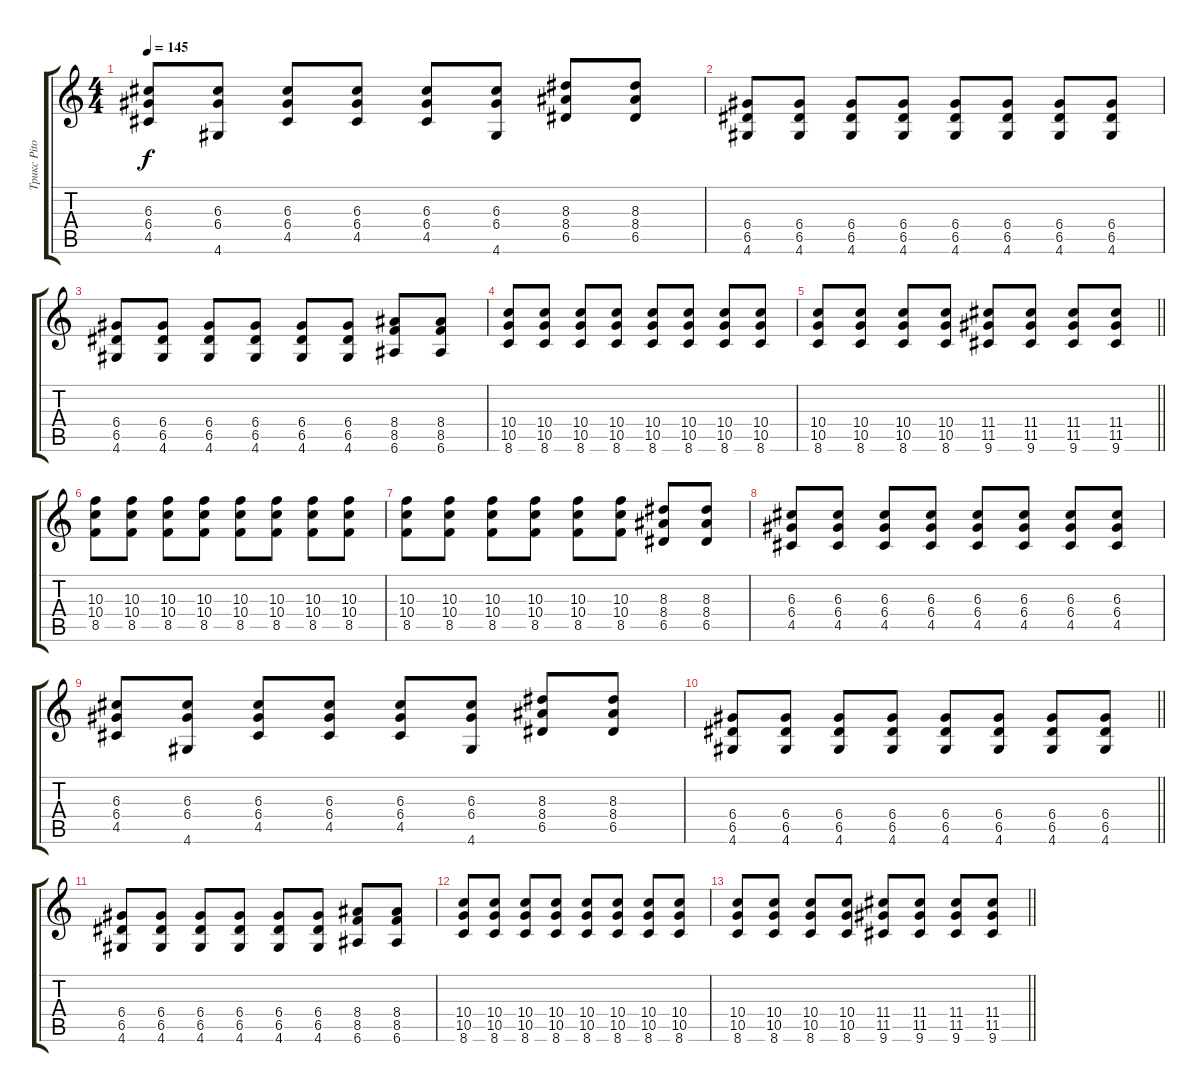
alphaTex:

\track ("Трикс Pitones" "Трикс Pito") {instrument distortionguitar}
\staff {score tabs}
\tuning (E4 B3 G3 D3 A2 E2) {hide}
\ts (4 4)
\tempo 145
\clef g2
\ks c
(6.3 6.4 4.5).8{dy f} (6.3 6.4 4.6).8 (6.3 6.4 4.5).8 (6.3 6.4 4.5).8 (6.3 6.4 4.5).8 (6.3 6.4 4.6).8 (8.3 8.4 6.5).8 (8.3 8.4 6.5).8 |
(6.4 6.5 4.6).8 (6.4 6.5 4.6).8 (6.4 6.5 4.6).8 (6.4 6.5 4.6).8 (6.4 6.5 4.6).8 (6.4 6.5 4.6).8 (6.4 6.5 4.6).8 (6.4 6.5 4.6).8 |
(6.4 6.5 4.6).8 (6.4 6.5 4.6).8 (6.4 6.5 4.6).8 (6.4 6.5 4.6).8 (6.4 6.5 4.6).8 (6.4 6.5 4.6).8 (8.4 8.5 6.6).8 (8.4 8.5 6.6).8 |
(10.4 10.5 8.6).8 (10.4 10.5 8.6).8 (10.4 10.5 8.6).8 (10.4 10.5 8.6).8 (10.4 10.5 8.6).8 (10.4 10.5 8.6).8 (10.4 10.5 8.6).8 (10.4 10.5 8.6).8 |
\barLineRight lightlight
(10.4 10.5 8.6).8 (10.4 10.5 8.6).8 (10.4 10.5 8.6).8 (10.4 10.5 8.6).8 (11.4 11.5 9.6).8 (11.4 11.5 9.6).8 (11.4 11.5 9.6).8 (11.4 11.5 9.6).8 |
(10.3 10.4 8.5).8 (10.3 10.4 8.5).8 (10.3 10.4 8.5).8 (10.3 10.4 8.5).8 (10.3 10.4 8.5).8 (10.3 10.4 8.5).8 (10.3 10.4 8.5).8 (10.3 10.4 8.5).8 |
(10.3 10.4 8.5).8 (10.3 10.4 8.5).8 (10.3 10.4 8.5).8 (10.3 10.4 8.5).8 (10.3 10.4 8.5).8 (10.3 10.4 8.5).8 (8.3 8.4 6.5).8 (8.3 8.4 6.5).8 |
(6.3 6.4 4.5).8 (6.3 6.4 4.5).8 (6.3 6.4 4.5).8 (6.3 6.4 4.5).8 (6.3 6.4 4.5).8 (6.3 6.4 4.5).8 (6.3 6.4 4.5).8 (6.3 6.4 4.5).8 |
(6.3 6.4 4.5).8 (6.3 6.4 4.6).8 (6.3 6.4 4.5).8 (6.3 6.4 4.5).8 (6.3 6.4 4.5).8 (6.3 6.4 4.6).8 (8.3 8.4 6.5).8 (8.3 8.4 6.5).8 |
\barLineRight lightlight
(6.4 6.5 4.6).8 (6.4 6.5 4.6).8 (6.4 6.5 4.6).8 (6.4 6.5 4.6).8 (6.4 6.5 4.6).8 (6.4 6.5 4.6).8 (6.4 6.5 4.6).8 (6.4 6.5 4.6).8 |
(6.4 6.5 4.6).8 (6.4 6.5 4.6).8 (6.4 6.5 4.6).8 (6.4 6.5 4.6).8 (6.4 6.5 4.6).8 (6.4 6.5 4.6).8 (8.4 8.5 6.6).8 (8.4 8.5 6.6).8 |
(10.4 10.5 8.6).8 (10.4 10.5 8.6).8 (10.4 10.5 8.6).8 (10.4 10.5 8.6).8 (10.4 10.5 8.6).8 (10.4 10.5 8.6).8 (10.4 10.5 8.6).8 (10.4 10.5 8.6).8 |
\barLineRight lightlight
(10.4 10.5 8.6).8 (10.4 10.5 8.6).8 (10.4 10.5 8.6).8 (10.4 10.5 8.6).8 (11.4 11.5 9.6).8 (11.4 11.5 9.6).8 (11.4 11.5 9.6).8 (11.4 11.5 9.6).8
